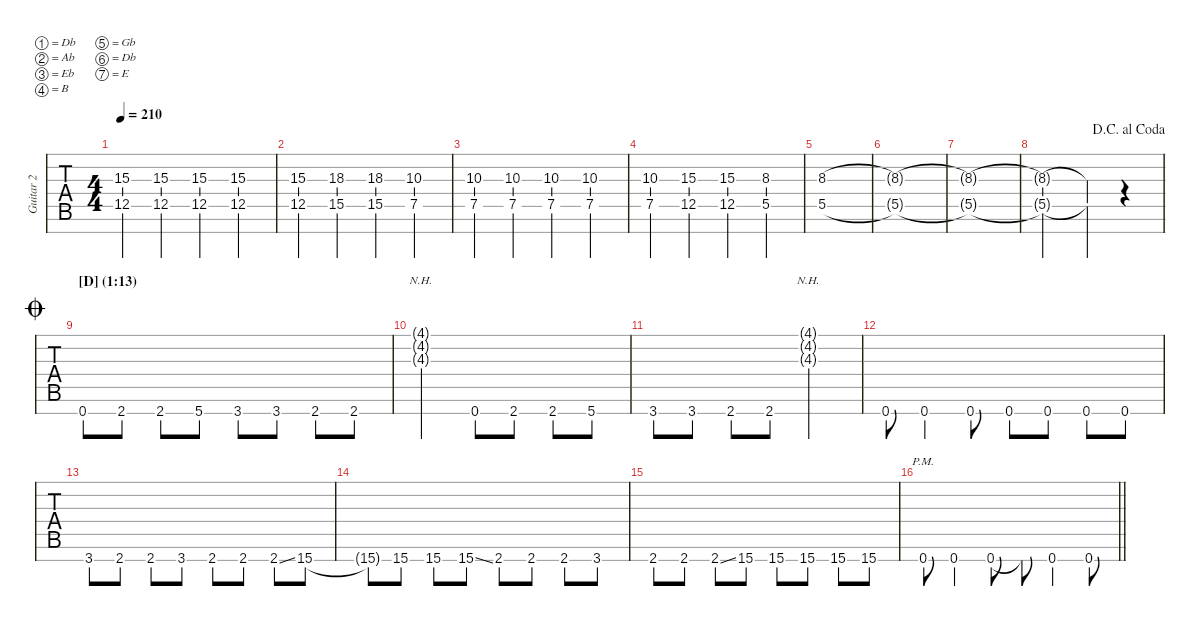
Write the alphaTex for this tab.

\defaultSystemsLayout 4
\hideDynamics
\bracketExtendMode nobrackets
\multiTrackTrackNamePolicy allsystems
\firstSystemTrackNameMode fullname
\otherSystemsTrackNameMode fullname
\track ("Guitar 2" "Gtr. 2") {instrument overdrivenguitar}
\staff {tabs}
\tuning (Db4 Ab3 Eb3 B2 Gb2 Db2 E1)
\ts (4 4)
\tempo 210
\clef g2
\ks c
(15.3{acc #} 12.5{acc #}).4{dy mf} (15.3{acc #} 12.5{acc #}).4 (15.3{acc #} 12.5{acc #}).4 (15.3{acc #} 12.5{acc #}).4 |
(15.3{acc #} 12.5{acc #}).4 (18.3 15.5).4 (18.3 15.5).4 (10.3{acc #} 7.5{acc #}).4 |
(10.3{acc #} 7.5{acc #}).4 (10.3{acc #} 7.5{acc #}).4 (10.3{acc #} 7.5{acc #}).4 (10.3{acc #} 7.5{acc #}).4 |
(10.3{acc #} 7.5{acc #}).4 (15.3{acc #} 12.5{acc #}).4 (15.3{acc #} 12.5{acc #}).4 (8.3 5.5).4 |
(5.5 8.3).1 |
(8.3{t} 5.5{t}).1 |
(8.3{t} 5.5{t}).1 |
\jump dacapoalcoda
(8.3{t} 5.5{t}).2{instrument overdrivenguitar} (8.3{t} 5.5{t}).4 r.4 |
\section ("" "[D] (1:13)")
\jump coda
0.7.8 2.7{acc #}.8 2.7{acc #}.8 5.7.8 3.7.8 3.7.8 2.7{acc #}.8 2.7{acc #}.8 |
(4.1{nh g} 4.2{nh g} 4.3{nh g}).2 0.7.8 2.7{acc #}.8 2.7{acc #}.8 5.7.8 |
3.7.8 3.7.8 2.7{acc #}.8 2.7{acc #}.8 (4.1{nh g} 4.2{nh g} 4.3{nh g}).2 |
0.7.8 0.7.4 0.7.8 0.7.8 0.7.8 0.7.8 0.7.8 |
3.7.8 2.7{acc #}.8 2.7{acc #}.8 3.7.8 2.7{acc #}.8 2.7{acc #}.8 2.7{ss acc #}.8 15.7.8 |
15.7{t}.8 15.7.8 15.7.8 15.7{ss}.8 2.7{acc #}.8 2.7{acc #}.8 2.7{acc #}.8 3.7.8 |
2.7{acc #}.8 2.7{acc #}.8 2.7{ss acc #}.8 15.7.8 15.7.8 15.7.8 15.7.8 15.7.8 |
\barLineRight lightlight
0.7{pm}.8 0.7.4 0.7.8 0.7{t}.8 0.7.4 0.7.8
